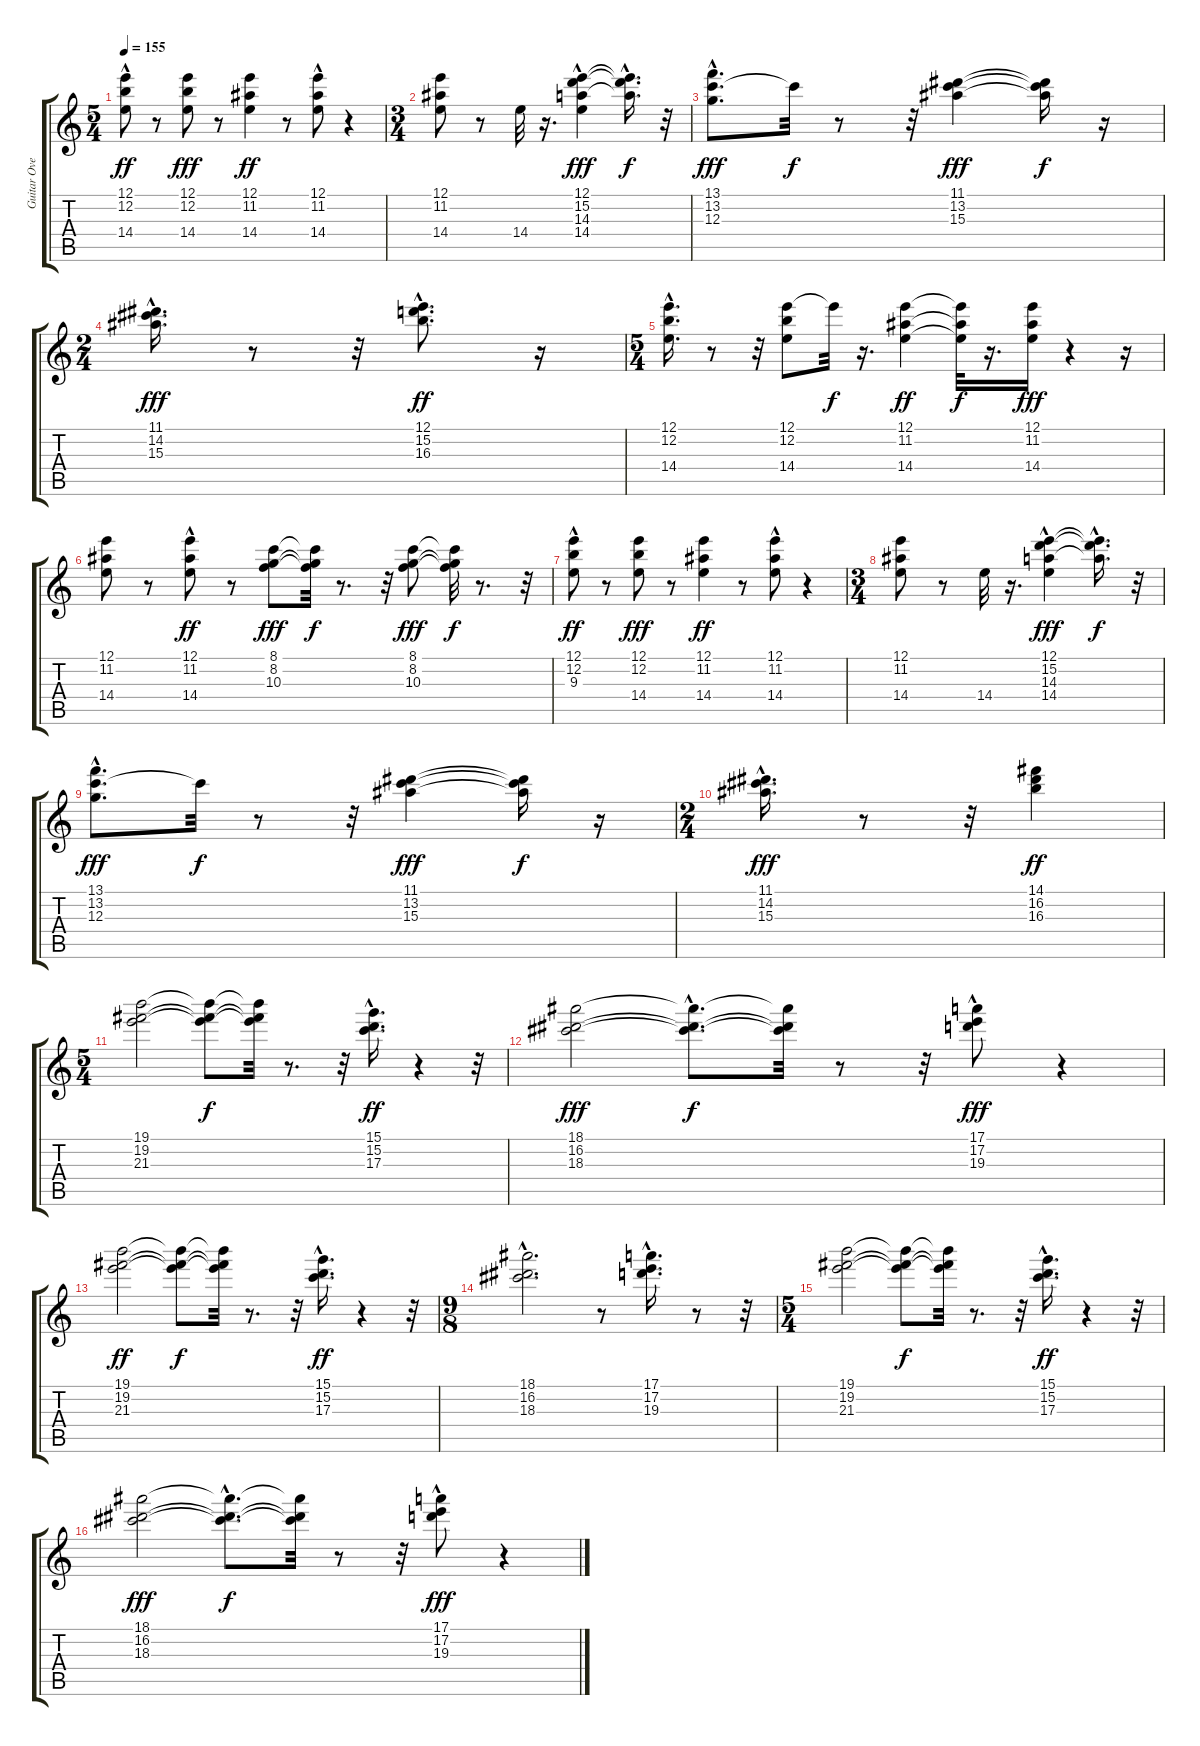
\track ("Guitar Overdr+Clean     " "Guitar Ove") {instrument overdrivenguitar}
\staff {score tabs}
\tuning (E4 B3 G3 D3 A2 E2) {hide}
\ts (5 4)
\tempo 155
\clef g2
\ks c
(12.1 12.2{hac} 14.4{hac}).8{dy ff} r.8 (12.1 12.2 14.4).8{dy fff} r.8 (12.1 11.2 14.4).4{dy ff} r.8 (12.1{hac} 11.2 14.4).8 r.4 |
\ts (3 4)
(12.1 11.2 14.4).8 r.8 14.4.32 r.16{d} (12.1 15.2 14.3 14.4{hac}).4{dy fff} (12.1{t} 15.2{t} 14.3{hac t}).16{d dy f} r.32 |
(13.1{hac} 13.2{hac} 12.3{hac}).8{d dy fff} 13.2{t}.32{dy f} r.8 r.32 (11.1 13.2 15.3).4{dy fff} (11.1{t} 13.2{t} 15.3{t}).16{dy f} r.16 |
\ts (2 4)
(11.1{hac} 14.2{hac} 15.3{hac}).16{d dy fff} r.8 r.32 (12.1 15.2 16.3{hac}).8{d dy ff} r.16 |
\ts (5 4)
(12.1{hac} 12.2{hac} 14.4{hac}).16{d} r.8 r.32 (12.1 12.2 14.4).8 12.1{t}.32{dy f} r.16{d} (12.1 11.2 14.4).4{dy ff} (12.1{t} 11.2{t} 14.4{t}).32{dy f} r.16{d} (12.1 11.2 14.4).16{dy fff} r.4 r.16 |
(12.1 11.2 14.4).8 r.8 (12.1{hac} 11.2{hac} 14.4).8{dy ff} r.8 (8.1 8.2 10.3).8{dy fff} (8.1{t} 8.2{t} 10.3{t}).32{dy f} r.8{d} r.32 (8.1 8.2 10.3).8{dy fff} (8.1{t} 8.2{t} 10.3{t}).32{dy f} r.8{d} r.32 |
(12.1 12.2{hac} 9.3{hac}).8{dy ff} r.8 (12.1 12.2 14.4).8{dy fff} r.8 (12.1 11.2 14.4).4{dy ff} r.8 (12.1{hac} 11.2 14.4).8 r.4 |
\ts (3 4)
(12.1 11.2 14.4).8 r.8 14.4.32 r.16{d} (12.1 15.2 14.3 14.4{hac}).4{dy fff} (12.1{t} 15.2{t} 14.3{hac t}).16{d dy f} r.32 |
(13.1{hac} 13.2{hac} 12.3{hac}).8{d dy fff} 13.2{t}.32{dy f} r.8 r.32 (11.1 13.2 15.3).4{dy fff} (11.1{t} 13.2{t} 15.3{t}).16{dy f} r.16 |
\ts (2 4)
(11.1{hac} 14.2{hac} 15.3{hac}).16{d dy fff} r.8 r.32 (14.1 16.2 16.3).4{dy ff} |
\ts (5 4)
(19.1 19.2 21.3).2 (19.1{t} 19.2{t} 21.3{t}).8{dy f} (19.1{t} 19.2{t} 21.3{t}).32 r.8{d} r.32 (15.1{hac} 15.2{hac} 17.3{hac}).16{d dy ff} r.4 r.32 |
(18.1 16.2 18.3).2{dy fff} (18.1{hac t} 16.2{hac t} 18.3{hac t}).8{d dy f} (18.1{t} 16.2{t} 18.3{t}).32 r.8 r.32 (17.1 17.2{hac} 19.3).8{dy fff} r.4 |
(19.1 19.2 21.3).2{dy ff} (19.1{t} 19.2{t} 21.3{t}).8{dy f} (19.1{t} 19.2{t} 21.3{t}).32 r.8{d} r.32 (15.1{hac} 15.2{hac} 17.3{hac}).16{d dy ff} r.4 r.32 |
\ts (9 8)
(18.1{hac} 16.2{hac} 18.3{hac}).2{d} r.8 (17.1{hac} 17.2{hac} 19.3{hac}).16{d} r.8 r.32 |
\ts (5 4)
(19.1 19.2 21.3).2 (19.1{t} 19.2{t} 21.3{t}).8{dy f} (19.1{t} 19.2{t} 21.3{t}).32 r.8{d} r.32 (15.1{hac} 15.2{hac} 17.3{hac}).16{d dy ff} r.4 r.32 |
(18.1 16.2 18.3).2{dy fff} (18.1{hac t} 16.2{hac t} 18.3{hac t}).8{d dy f} (18.1{t} 16.2{t} 18.3{t}).32 r.8 r.32 (17.1 17.2{hac} 19.3).8{dy fff} r.4
